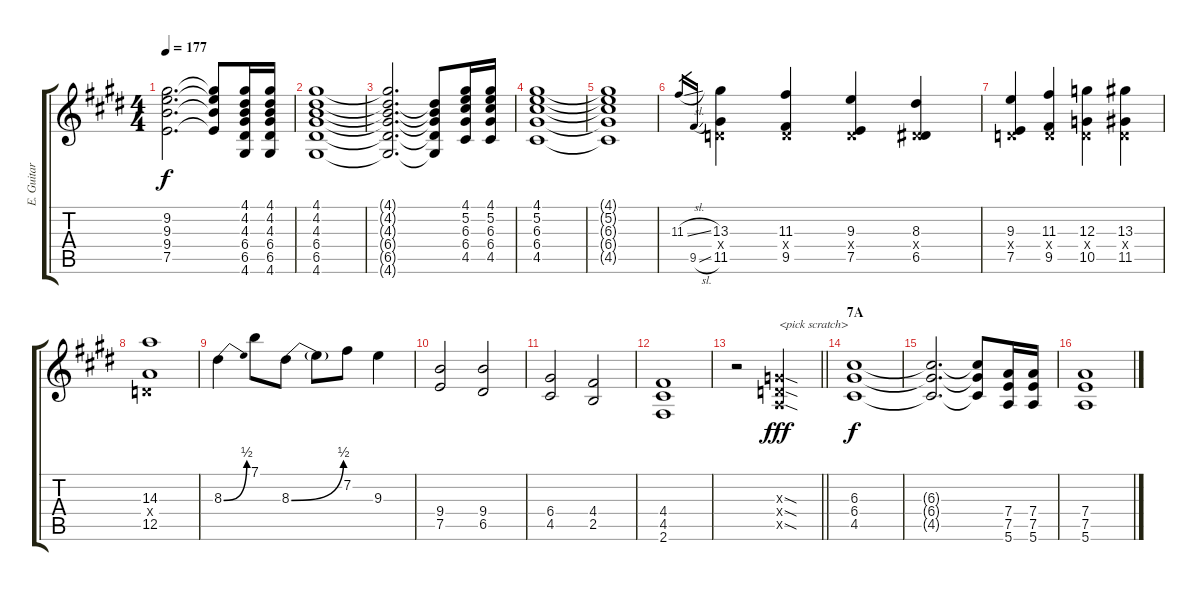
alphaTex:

\track ("E. Guitar II" "E. Guitar ") {instrument overdrivenguitar}
\staff {score tabs}
\tuning (E4 B3 G3 D3 A2 E2) {hide}
\ts (4 4)
\tempo 177
\clef g2
\ks e
(9.2{t} 9.3{t} 9.4{t} 7.5{t}).2{d dy f} (9.2{t} 9.3{t} 9.4{t} 7.5{t}).8 (4.1 4.2 4.3 6.4 6.5 4.6).16 (4.1 4.2 4.3 6.4 6.5 4.6).16 |
(4.1 4.2 4.3 6.4 6.5 4.6).1 |
(4.1{t} 4.2{t} 4.3{t} 6.4{t} 6.5{t} 4.6{t}).2{d} (4.2{t} 4.3{t} 6.4{t} 6.5{t} 4.6{t}).8 (4.1 5.2 6.3 6.4 4.5).16 (4.1 5.2 6.3 6.4 4.5).16 |
(4.1 5.2 6.3 6.4 4.5).1 |
(4.1{t} 5.2{t} 6.3{t} 6.4{t} 4.5{t}).1 |
11.3{sl}.16{gr} 9.5{sl}.16{gr} (13.3 0.4{x} 11.5).4 (11.3 0.4{x} 9.5).4 (9.3 0.4{x} 7.5).4 (8.3 0.4{x} 6.5).4 |
(9.3 0.4{x} 7.5).4 (11.3 0.4{x} 9.5).4 (12.3 0.4{x} 10.5).4 (13.3 0.4{x} 11.5).4 |
(14.3 0.4{x} 12.5).1 |
8.3{be (bend 0 0 60 2)}.4 7.1.8 8.3{be (bend 0 0 60 2)}.8 8.3{t}.8 7.2.8 9.3.4 |
(9.4 7.5).2 (9.4 6.5).2 |
(6.4 4.5).2 (4.4 2.5).2 |
(4.4 4.5 2.6).1 |
\barLineRight lightlight
r.2 (0.3{sod x} 0.4{sod x} 0.5{sod x}).2{txt "<pick scratch>" dy fff} |
\section ("" "7A")
(6.3 6.4 4.5).1{dy f} |
(6.3{t} 6.4{t} 4.5{t}).2{d} (6.3{t} 6.4{t} 4.5{t}).8 (7.4 7.5 5.6).16 (7.4 7.5 5.6).16 |
(7.4 7.5 5.6).1
